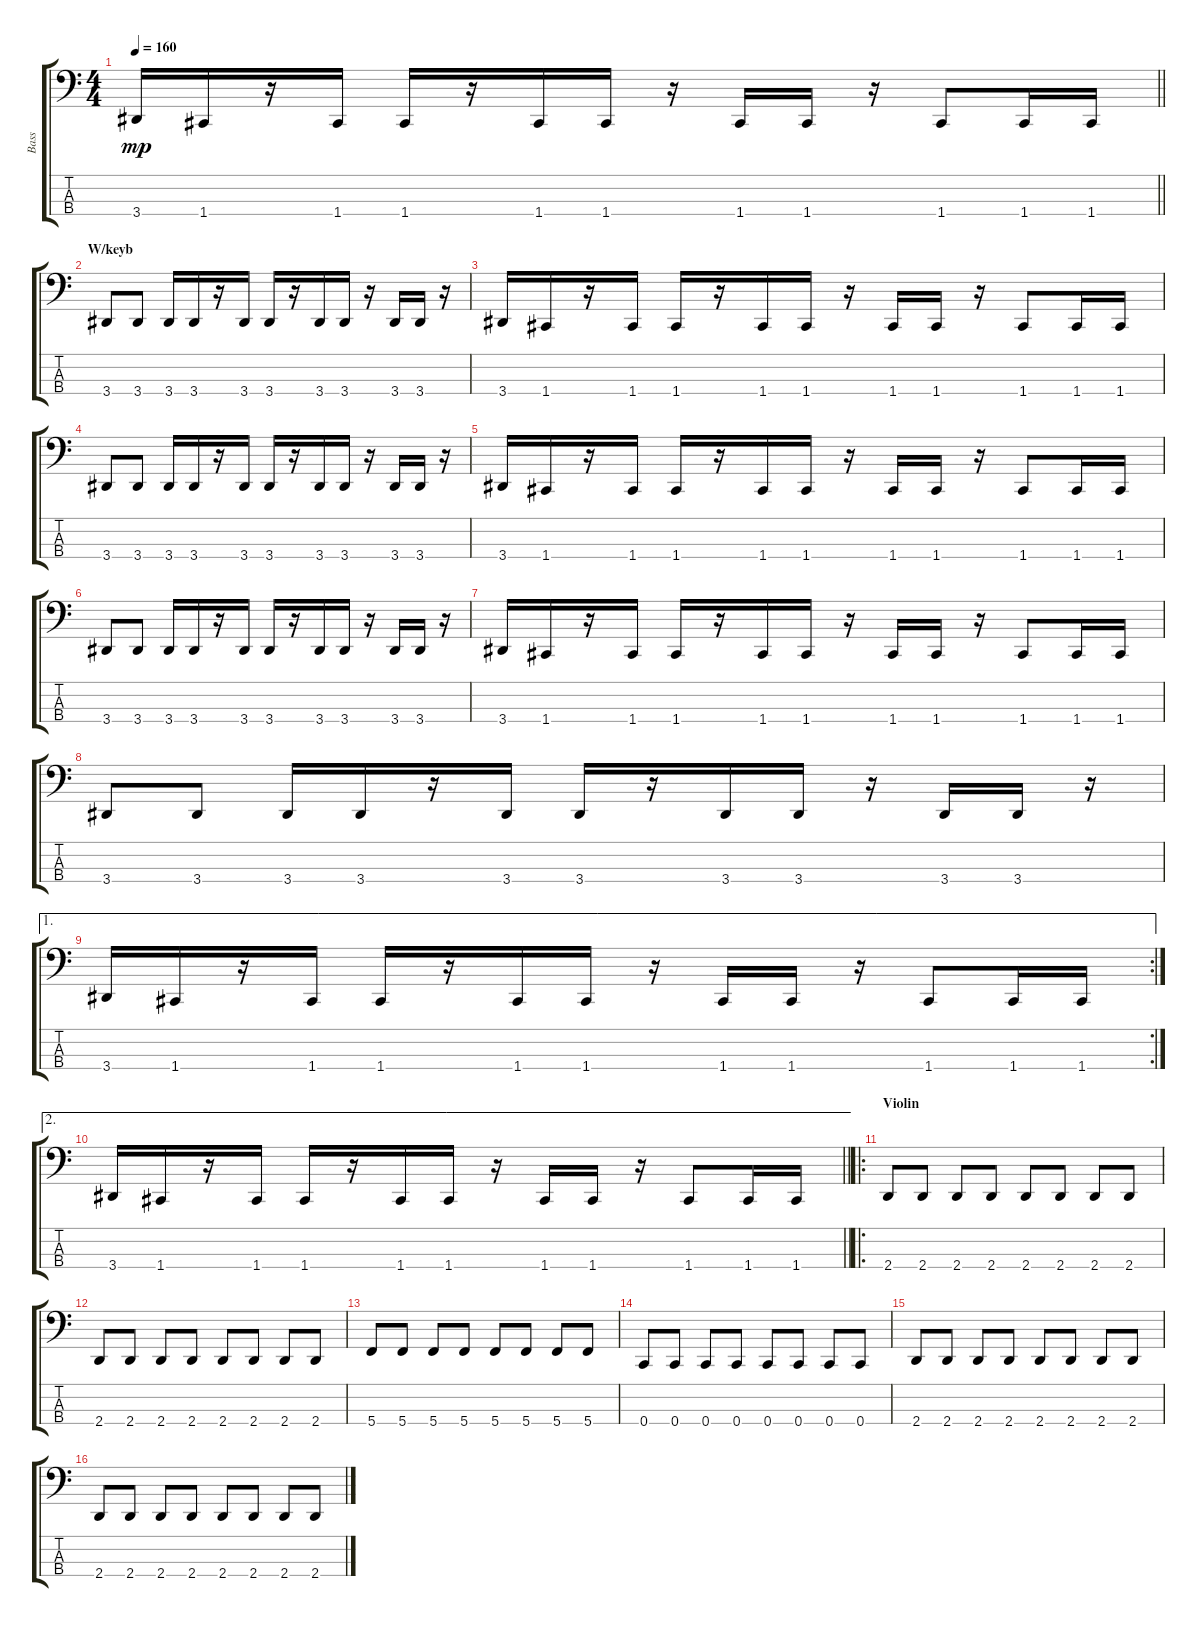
\track ("Bass" "Bass") {instrument electricbassfinger}
\staff {score tabs}
\tuning (Eb2 Bb1 F1 C1) {hide}
\ts (4 4)
\tempo 160
\clef f4
\barLineRight lightlight
\ks c
3.4.16{dy mp} 1.4.16 r.16 1.4.16 1.4.16 r.16 1.4.16 1.4.16 r.16 1.4.16 1.4.16 r.16 1.4.8 1.4.16 1.4.16 |
\section ("" "W/keyb")
3.4.8 3.4.8 3.4.16 3.4.16 r.16 3.4.16 3.4.16 r.16 3.4.16 3.4.16 r.16 3.4.16 3.4.16 r.16 |
3.4.16 1.4.16 r.16 1.4.16 1.4.16 r.16 1.4.16 1.4.16 r.16 1.4.16 1.4.16 r.16 1.4.8 1.4.16 1.4.16 |
3.4.8 3.4.8 3.4.16 3.4.16 r.16 3.4.16 3.4.16 r.16 3.4.16 3.4.16 r.16 3.4.16 3.4.16 r.16 |
3.4.16 1.4.16 r.16 1.4.16 1.4.16 r.16 1.4.16 1.4.16 r.16 1.4.16 1.4.16 r.16 1.4.8 1.4.16 1.4.16 |
3.4.8 3.4.8 3.4.16 3.4.16 r.16 3.4.16 3.4.16 r.16 3.4.16 3.4.16 r.16 3.4.16 3.4.16 r.16 |
3.4.16 1.4.16 r.16 1.4.16 1.4.16 r.16 1.4.16 1.4.16 r.16 1.4.16 1.4.16 r.16 1.4.8 1.4.16 1.4.16 |
3.4.8 3.4.8 3.4.16 3.4.16 r.16 3.4.16 3.4.16 r.16 3.4.16 3.4.16 r.16 3.4.16 3.4.16 r.16 |
\ae 1
\rc 2
3.4.16 1.4.16 r.16 1.4.16 1.4.16 r.16 1.4.16 1.4.16 r.16 1.4.16 1.4.16 r.16 1.4.8 1.4.16 1.4.16 |
\ae 2
\barLineRight lightlight
3.4.16 1.4.16 r.16 1.4.16 1.4.16 r.16 1.4.16 1.4.16 r.16 1.4.16 1.4.16 r.16 1.4.8 1.4.16 1.4.16 |
\ro
\section ("" "Violin")
2.4.8 2.4.8 2.4.8 2.4.8 2.4.8 2.4.8 2.4.8 2.4.8 |
2.4.8 2.4.8 2.4.8 2.4.8 2.4.8 2.4.8 2.4.8 2.4.8 |
5.4.8 5.4.8 5.4.8 5.4.8 5.4.8 5.4.8 5.4.8 5.4.8 |
0.4.8 0.4.8 0.4.8 0.4.8 0.4.8 0.4.8 0.4.8 0.4.8 |
2.4.8 2.4.8 2.4.8 2.4.8 2.4.8 2.4.8 2.4.8 2.4.8 |
2.4.8 2.4.8 2.4.8 2.4.8 2.4.8 2.4.8 2.4.8 2.4.8
